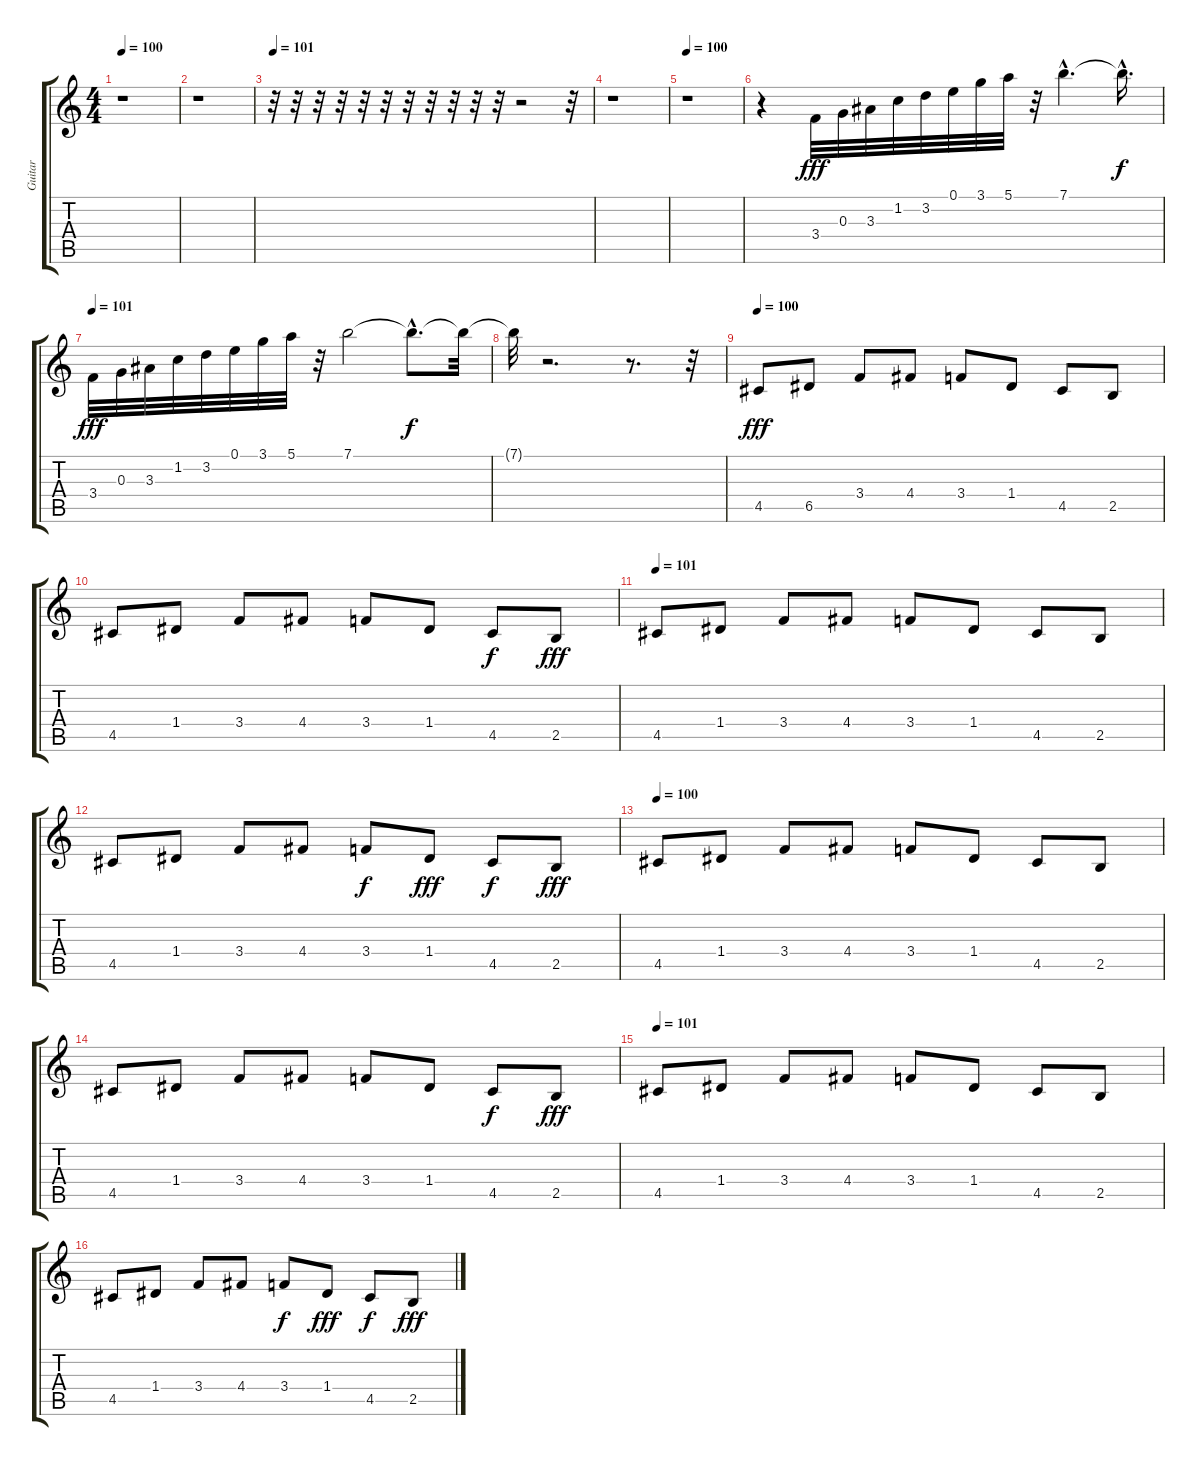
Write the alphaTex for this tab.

\track ("Guitar" "Guitar") {instrument acousticguitarsteel}
\staff {score tabs}
\tuning (E4 B3 G3 D3 A2 E2) {hide}
\ts (4 4)
\tempo 100
\clef g2
\ks c
r.1{dy fff} |
r.1 |
\tempo 101
r.32{volume 7} r.32 r.32 r.32 r.32 r.32 r.32 r.32 r.32 r.32 r.32 r.2 r.32 |
r.1 |
\tempo 100
r.1 |
r.4 3.4.32{volume 7} 0.3.32 3.3.32 1.2.32 3.2.32 0.1.32 3.1.32 5.1.32 r.32 7.1{hac}.4{d} 7.1{hac t}.16{d dy f} |
\tempo 101
3.4.32{dy fff volume 7} 0.3.32 3.3.32 1.2.32 3.2.32 0.1.32 3.1.32 5.1.32 r.32 7.1.2 7.1{hac t}.8{d dy f} 7.1{t}.32 |
7.1{t}.32 r.2{d} r.8{d} r.32 |
\tempo 100
4.5.8{dy fff} 6.5.8 3.4.8 4.4.8 3.4.8 1.4.8 4.5.8 2.5.8 |
4.5.8 1.4.8 3.4.8 4.4.8 3.4.8 1.4.8 4.5.8{dy f} 2.5.8{dy fff} |
\tempo 101
4.5.8 1.4.8 3.4.8 4.4.8 3.4.8 1.4.8 4.5.8 2.5.8 |
4.5.8 1.4.8 3.4.8 4.4.8 3.4.8{dy f} 1.4.8{dy fff} 4.5.8{dy f} 2.5.8{dy fff} |
\tempo 100
4.5.8 1.4.8 3.4.8 4.4.8 3.4.8 1.4.8 4.5.8 2.5.8 |
4.5.8 1.4.8 3.4.8 4.4.8 3.4.8 1.4.8 4.5.8{dy f} 2.5.8{dy fff} |
\tempo 101
4.5.8 1.4.8 3.4.8 4.4.8 3.4.8 1.4.8 4.5.8 2.5.8 |
4.5.8 1.4.8 3.4.8 4.4.8 3.4.8{dy f} 1.4.8{dy fff} 4.5.8{dy f} 2.5.8{dy fff}
